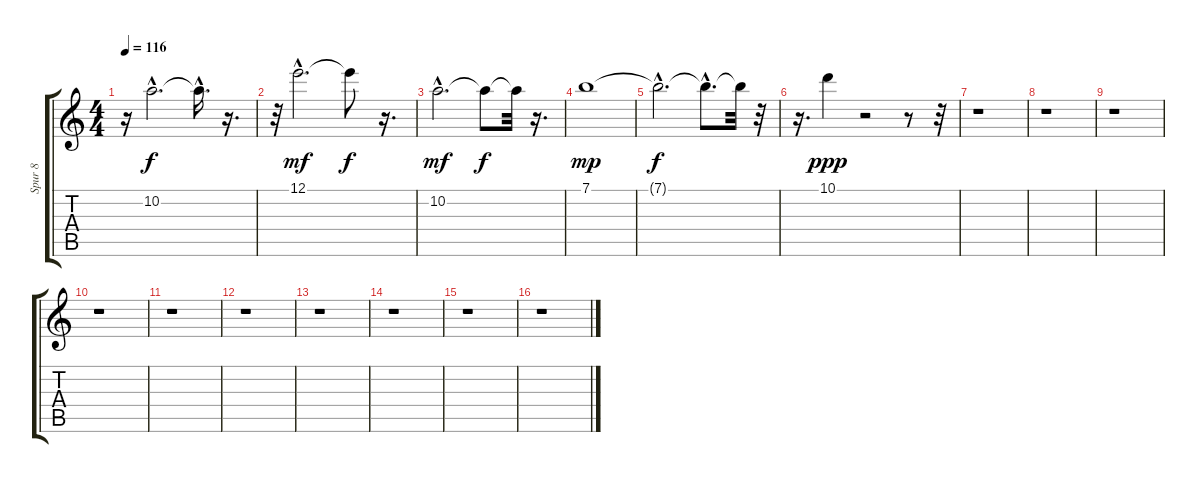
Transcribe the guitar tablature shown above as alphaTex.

\track ("Spur 8" "Spur 8") {instrument distortionguitar}
\staff {score tabs}
\tuning (E4 B3 G3 D3 A2 E2) {hide}
\ts (4 4)
\tempo 116
\clef g2
\ks c
r.16{dy f} 10.2{hac}.2{d} 10.2{hac t}.16{d} r.16{d} |
r.32 12.1{hac}.2{d dy mf} 12.1{t}.8{dy f} r.16{d} |
10.2{hac}.2{d dy mf} 10.2{t}.8{dy f} 10.2{t}.32 r.16{d} |
7.1.1{dy mp} |
7.1{hac t}.2{d dy f} 7.1{hac t}.8{d} 7.1{t}.32 r.32 |
r.16{d} 10.1.4{dy ppp} r.2 r.8 r.32 |
r.1 |
r.1 |
r.1 |
r.1 |
r.1 |
r.1 |
r.1 |
r.1 |
r.1 |
r.1
